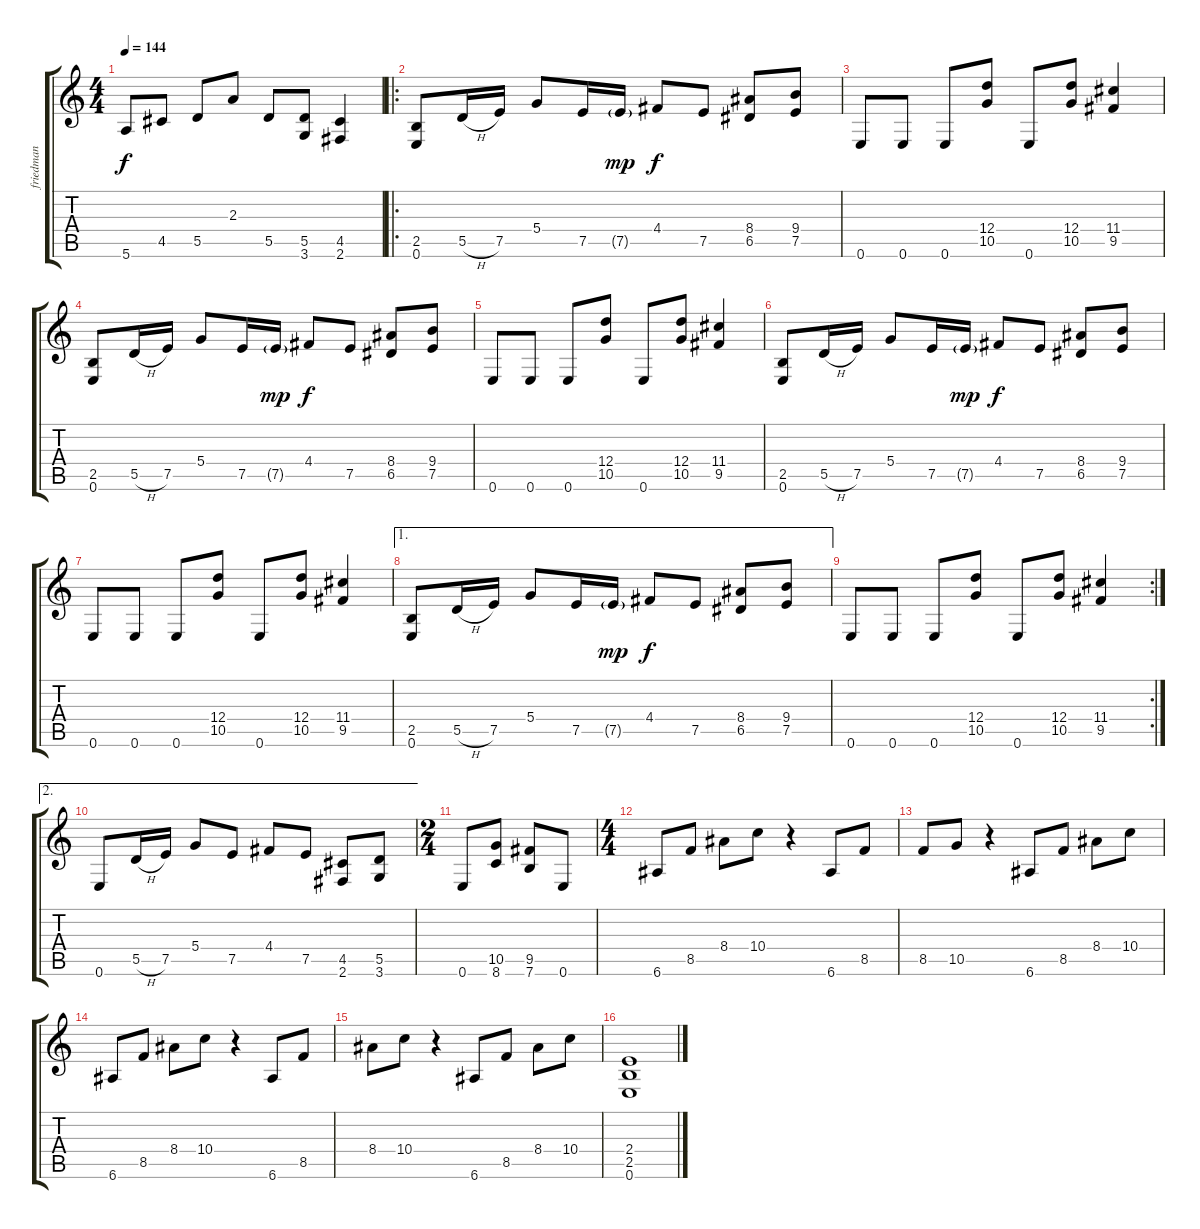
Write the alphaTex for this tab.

\track ("friedman" "friedman") {instrument distortionguitar}
\staff {score tabs}
\tuning (E4 B3 G3 D3 A2 E2) {hide}
\ts (4 4)
\tempo 144
\clef g2
\ks c
5.6{t}.8{dy f} 4.5.8 5.5.8 2.3.8 5.5.8 (5.5 3.6).8 (4.5 2.6).4 |
\ro
(2.5 0.6).8 5.5{h}.16 7.5.16 5.4.8 7.5.16 7.5{g}.16{dy mp} 4.4.8{dy f} 7.5.8 (8.4 6.5).8 (9.4 7.5).8 |
0.6.8 0.6.8 0.6.8 (12.4 10.5).8 0.6.8 (12.4 10.5).8 (11.4 9.5).4 |
(2.5 0.6).8 5.5{h}.16 7.5.16 5.4.8 7.5.16 7.5{g}.16{dy mp} 4.4.8{dy f} 7.5.8 (8.4 6.5).8 (9.4 7.5).8 |
0.6.8 0.6.8 0.6.8 (12.4 10.5).8 0.6.8 (12.4 10.5).8 (11.4 9.5).4 |
(2.5 0.6).8 5.5{h}.16 7.5.16 5.4.8 7.5.16 7.5{g}.16{dy mp} 4.4.8{dy f} 7.5.8 (8.4 6.5).8 (9.4 7.5).8 |
0.6.8 0.6.8 0.6.8 (12.4 10.5).8 0.6.8 (12.4 10.5).8 (11.4 9.5).4 |
\ae 1
(2.5 0.6).8 5.5{h}.16 7.5.16 5.4.8 7.5.16 7.5{g}.16{dy mp} 4.4.8{dy f} 7.5.8 (8.4 6.5).8 (9.4 7.5).8 |
\rc 2
0.6.8 0.6.8 0.6.8 (12.4 10.5).8 0.6.8 (12.4 10.5).8 (11.4 9.5).4 |
\ae 2
0.6.8 5.5{h}.16 7.5.16 5.4.8 7.5.8 4.4.8 7.5.8 (4.5 2.6).8 (5.5 3.6).8 |
\ts (2 4)
0.6.8 (10.5 8.6).8 (9.5 7.6).8 0.6.8 |
\ts (4 4)
6.6.8 8.5.8 8.4.8 10.4.8 r.4 6.6.8 8.5.8 |
8.5.8 10.5.8 r.4 6.6.8 8.5.8 8.4.8 10.4.8 |
6.6.8 8.5.8 8.4.8 10.4.8 r.4 6.6.8 8.5.8 |
8.4.8 10.4.8 r.4 6.6.8 8.5.8 8.4.8 10.4.8 |
(2.4 2.5 0.6).1
